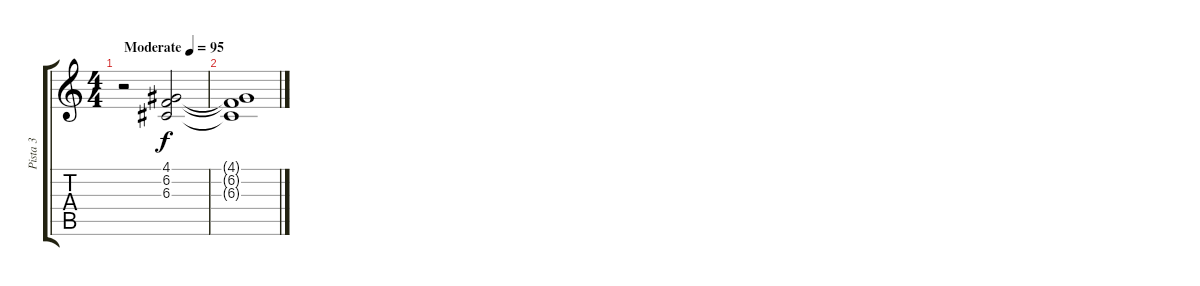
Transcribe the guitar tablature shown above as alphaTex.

\track ("Pista 3" "Pista 3") {instrument brightacousticpiano}
\staff {score tabs}
\tuning (E4 B3 G3 D3 A2 E2) {hide}
\ts (4 4)
\tempo (95 "Moderate")
\clef g2
\ks c
r.2{dy f instrument brightacousticpiano} (4.1 6.2 6.3).2 |
(4.1{t} 6.2{t} 6.3{t}).1
